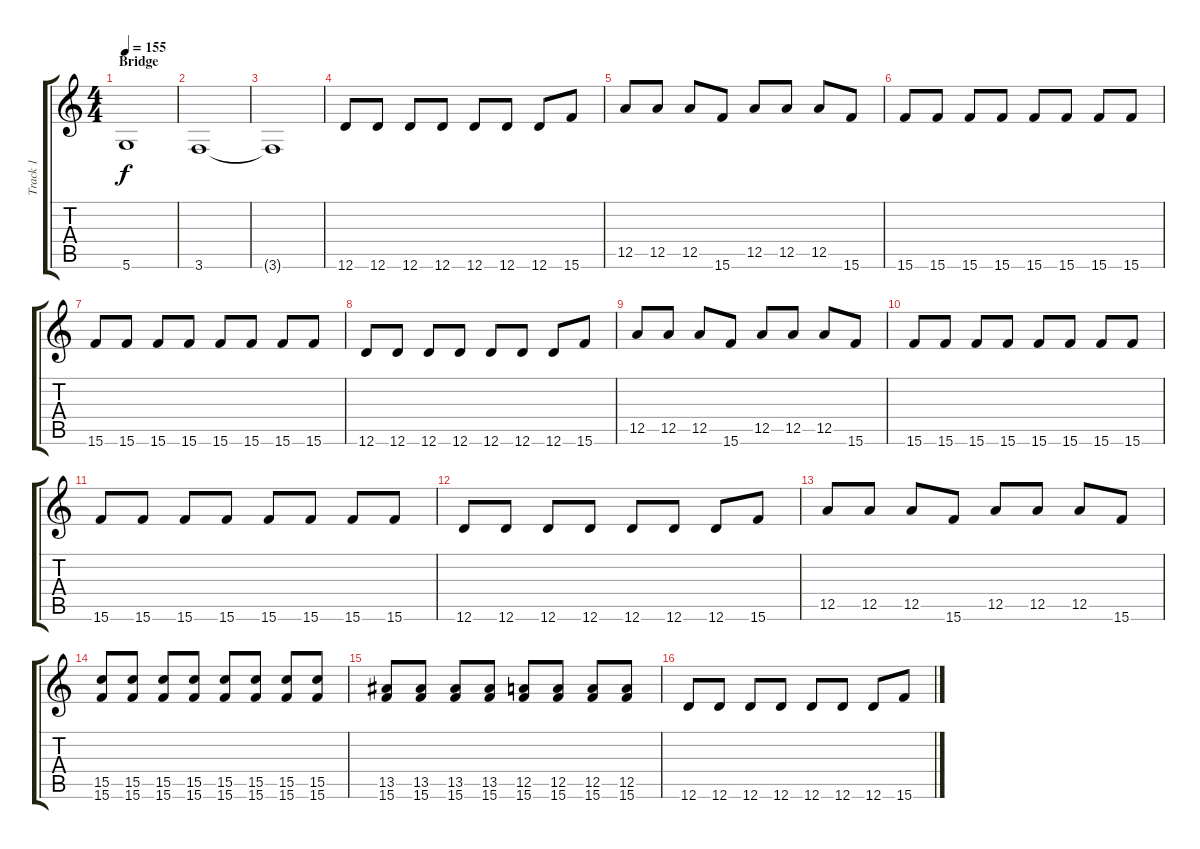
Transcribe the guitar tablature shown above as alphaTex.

\track ("Track 1" "Track 1") {instrument electricguitarjazz}
\staff {score tabs}
\tuning (D4 B3 G3 D3 A2 D2) {hide}
\ts (4 4)
\section ("" "Bridge")
\tempo 155
\clef g2
\ks c
5.6.1{dy f} |
3.6.1 |
3.6{t}.1 |
12.6.8 12.6.8 12.6.8 12.6.8 12.6.8 12.6.8 12.6.8 15.6.8 |
12.5.8 12.5.8 12.5.8 15.6.8 12.5.8 12.5.8 12.5.8 15.6.8 |
15.6.8 15.6.8 15.6.8 15.6.8 15.6.8 15.6.8 15.6.8 15.6.8 |
15.6.8 15.6.8 15.6.8 15.6.8 15.6.8 15.6.8 15.6.8 15.6.8 |
12.6.8 12.6.8 12.6.8 12.6.8 12.6.8 12.6.8 12.6.8 15.6.8 |
12.5.8 12.5.8 12.5.8 15.6.8 12.5.8 12.5.8 12.5.8 15.6.8 |
15.6.8 15.6.8 15.6.8 15.6.8 15.6.8 15.6.8 15.6.8 15.6.8 |
15.6.8 15.6.8 15.6.8 15.6.8 15.6.8 15.6.8 15.6.8 15.6.8 |
12.6.8 12.6.8 12.6.8 12.6.8 12.6.8 12.6.8 12.6.8 15.6.8 |
12.5.8 12.5.8 12.5.8 15.6.8 12.5.8 12.5.8 12.5.8 15.6.8 |
(15.5 15.6).8 (15.5 15.6).8 (15.5 15.6).8 (15.5 15.6).8 (15.5 15.6).8 (15.5 15.6).8 (15.5 15.6).8 (15.5 15.6).8 |
(13.5 15.6).8 (13.5 15.6).8 (13.5 15.6).8 (13.5 15.6).8 (12.5 15.6).8 (12.5 15.6).8 (12.5 15.6).8 (12.5 15.6).8 |
12.6.8 12.6.8 12.6.8 12.6.8 12.6.8 12.6.8 12.6.8 15.6.8
